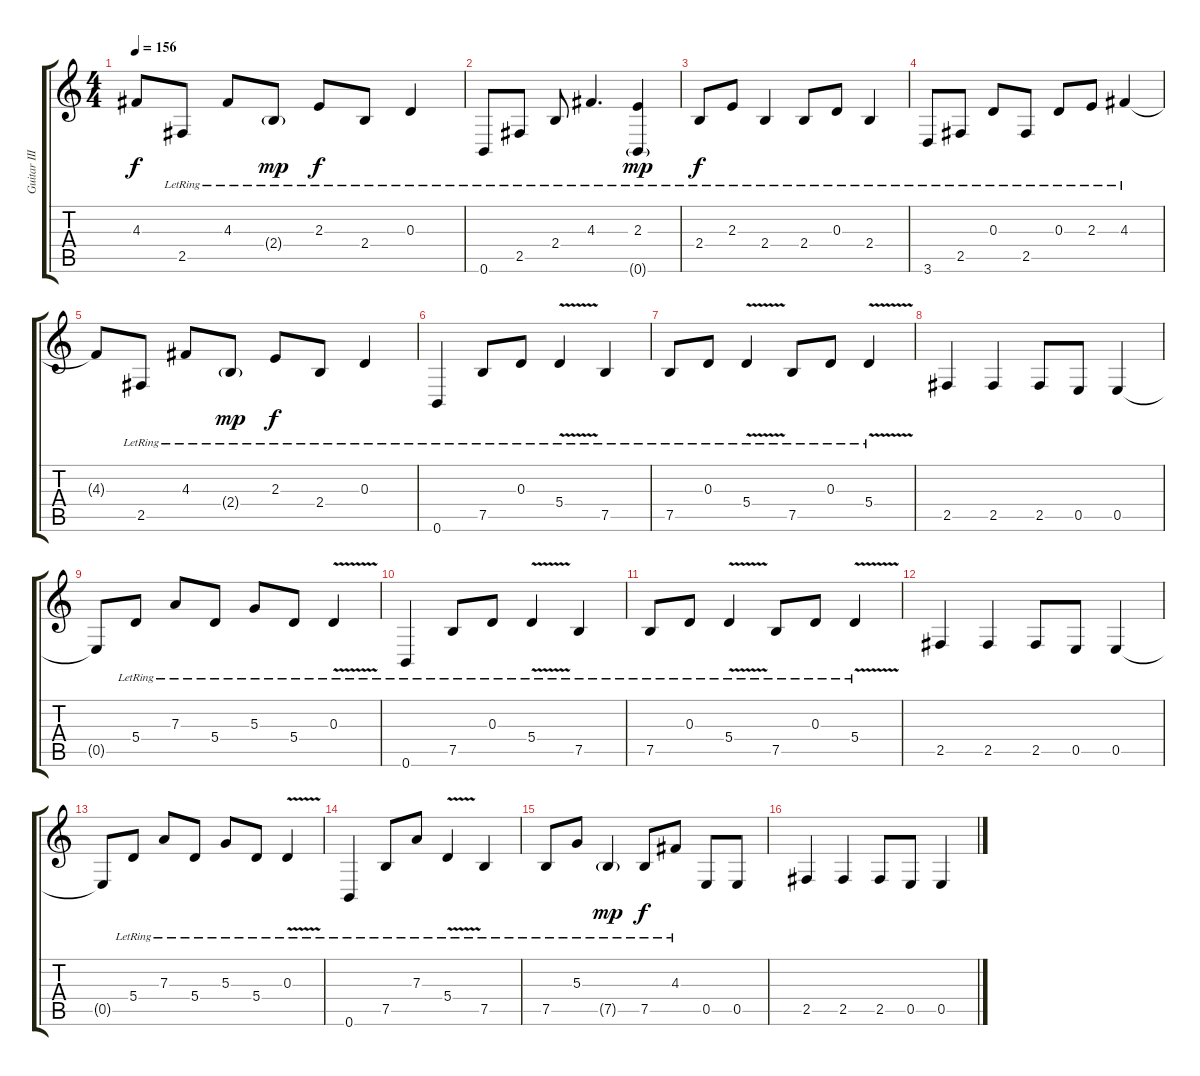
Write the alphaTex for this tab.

\track ("Guitar III" "Guitar III") {instrument electricguitarclean}
\staff {score tabs}
\tuning (B3 Gb3 D3 A2 E2 B1) {hide}
\ts (4 4)
\tempo 156
\clef g2
\ks c
4.3{t}.8{dy f} 2.5{lr}.8 4.3{lr}.8 2.4{g lr}.8{dy mp} 2.3{lr}.8{dy f} 2.4{lr}.8 0.3{lr}.4 |
0.6{lr}.8 2.5{lr}.8 2.4{lr}.8 4.3{lr}.4{d} (2.3 0.6{g lr}).4{dy mp} |
2.4{lr}.8{dy f} 2.3{lr}.8 2.4{lr}.4 2.4{lr}.8 0.3{lr}.8 2.4{lr}.4 |
3.6{lr}.8 2.5{lr}.8 0.3{lr}.8 2.5{lr}.8 0.3{lr}.8 2.3{lr}.8 4.3{lr}.4 |
4.3{t}.8 2.5{lr}.8 4.3{lr}.8 2.4{g lr}.8{dy mp} 2.3{lr}.8{dy f} 2.4{lr}.8 0.3{lr}.4 |
0.6{lr}.4 7.5{lr}.8 0.3{lr}.8 5.4{v lr}.4 7.5{lr}.4 |
7.5{lr}.8 0.3{lr}.8 5.4{v lr}.4 7.5{lr}.8 0.3{lr}.8 5.4{v lr}.4 |
2.5.4 2.5.4 2.5.8 0.5.8 0.5.4 |
0.5{t}.8 5.4{lr}.8 7.3{lr}.8 5.4{lr}.8 5.3{lr}.8 5.4{lr}.8 0.3{v lr}.4 |
0.6{lr}.4 7.5{lr}.8 0.3{lr}.8 5.4{v lr}.4 7.5{lr}.4 |
7.5{lr}.8 0.3{lr}.8 5.4{v lr}.4 7.5{lr}.8 0.3{lr}.8 5.4{v lr}.4 |
2.5.4 2.5.4 2.5.8 0.5.8 0.5.4 |
0.5{t}.8 5.4{lr}.8 7.3{lr}.8 5.4{lr}.8 5.3{lr}.8 5.4{lr}.8 0.3{v lr}.4 |
0.6{lr}.4 7.5{lr}.8 7.3{lr}.8 5.4{v lr}.4 7.5{lr}.4 |
7.5{lr}.8 5.3{lr}.8 7.5{g lr}.4{dy mp} 7.5{lr}.8{dy f} 4.3{lr}.8 0.5.8 0.5.8 |
2.5.4 2.5.4 2.5.8 0.5.8 0.5.4
